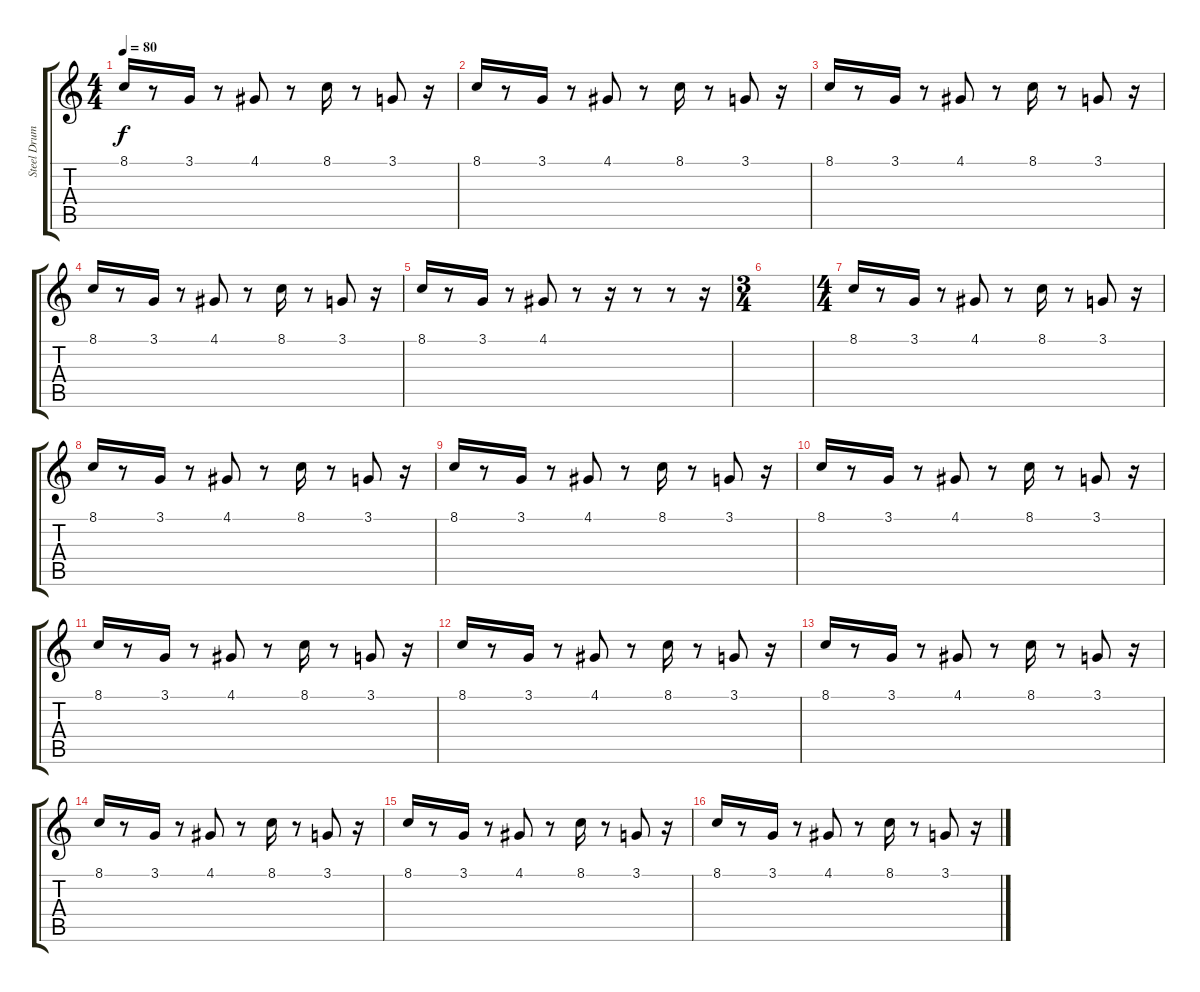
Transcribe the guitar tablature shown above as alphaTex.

\track ("Steel Drums" "Steel Drum") {instrument steeldrums}
\staff {score tabs}
\tuning (E4 B3 G3 D3 A2 E2) {hide}
\ts (4 4)
\tempo 80
\clef g2
\ks c
8.1.16{dy f} r.8 3.1.16 r.8 4.1.8 r.8 8.1.16 r.8 3.1.8 r.16 |
8.1.16 r.8 3.1.16 r.8 4.1.8 r.8 8.1.16 r.8 3.1.8 r.16 |
8.1.16 r.8 3.1.16 r.8 4.1.8 r.8 8.1.16 r.8 3.1.8 r.16 |
8.1.16 r.8 3.1.16 r.8 4.1.8 r.8 8.1.16 r.8 3.1.8 r.16 |
8.1.16 r.8 3.1.16 r.8 4.1.8 r.8 r.16 r.8 r.8 r.16 |
\ts (3 4)
|
\ts (4 4)
8.1.16 r.8 3.1.16 r.8 4.1.8 r.8 8.1.16 r.8 3.1.8 r.16 |
8.1.16 r.8 3.1.16 r.8 4.1.8 r.8 8.1.16 r.8 3.1.8 r.16 |
8.1.16 r.8 3.1.16 r.8 4.1.8 r.8 8.1.16 r.8 3.1.8 r.16 |
8.1.16 r.8 3.1.16 r.8 4.1.8 r.8 8.1.16 r.8 3.1.8 r.16 |
8.1.16 r.8 3.1.16 r.8 4.1.8 r.8 8.1.16 r.8 3.1.8 r.16 |
8.1.16 r.8 3.1.16 r.8 4.1.8 r.8 8.1.16 r.8 3.1.8 r.16 |
8.1.16 r.8 3.1.16 r.8 4.1.8 r.8 8.1.16 r.8 3.1.8 r.16 |
8.1.16 r.8 3.1.16 r.8 4.1.8 r.8 8.1.16 r.8 3.1.8 r.16 |
8.1.16 r.8 3.1.16 r.8 4.1.8 r.8 8.1.16 r.8 3.1.8 r.16 |
8.1.16 r.8 3.1.16 r.8 4.1.8 r.8 8.1.16 r.8 3.1.8 r.16
